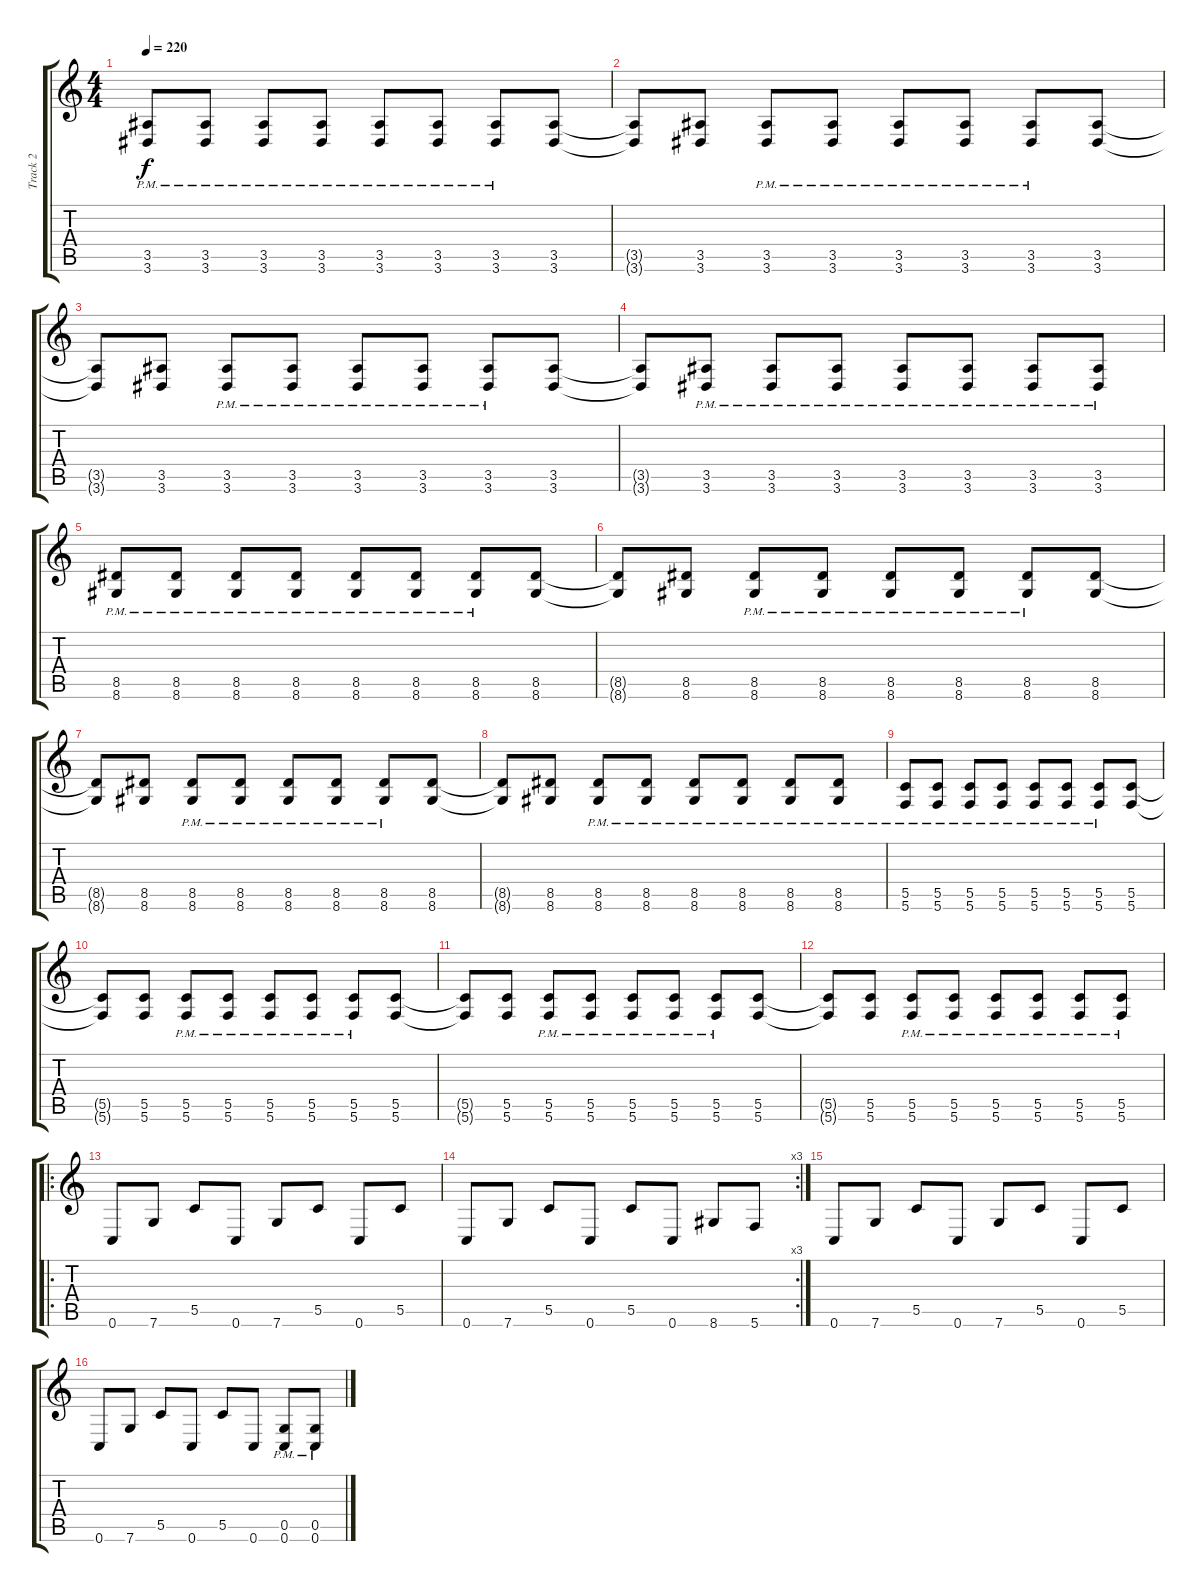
\track ("Track 2" "Track 2") {instrument distortionguitar}
\staff {score tabs}
\tuning (D4 A3 F3 C3 G2 C2) {hide}
\ts (4 4)
\tempo 220
\clef g2
\ks c
(3.5{pm} 3.6{pm}).8{dy f} (3.5{pm} 3.6{pm}).8 (3.5{pm} 3.6{pm}).8 (3.5{pm} 3.6{pm}).8 (3.5{pm} 3.6{pm}).8 (3.5{pm} 3.6{pm}).8 (3.5{pm} 3.6{pm}).8 (3.5 3.6).8 |
(3.5{t} 3.6{t}).8 (3.5 3.6).8 (3.5{pm} 3.6{pm}).8 (3.5{pm} 3.6{pm}).8 (3.5{pm} 3.6{pm}).8 (3.5{pm} 3.6{pm}).8 (3.5{pm} 3.6{pm}).8 (3.5 3.6).8 |
(3.5{t} 3.6{t}).8 (3.5 3.6).8 (3.5{pm} 3.6{pm}).8 (3.5{pm} 3.6{pm}).8 (3.5{pm} 3.6{pm}).8 (3.5{pm} 3.6{pm}).8 (3.5{pm} 3.6{pm}).8 (3.5 3.6).8 |
(3.5{t} 3.6{t}).8 (3.5{pm} 3.6{pm}).8 (3.5{pm} 3.6{pm}).8 (3.5{pm} 3.6{pm}).8 (3.5{pm} 3.6{pm}).8 (3.5{pm} 3.6{pm}).8 (3.5{pm} 3.6{pm}).8 (3.5{pm} 3.6{pm}).8 |
(8.5{pm} 8.6{pm}).8 (8.5{pm} 8.6{pm}).8 (8.5{pm} 8.6{pm}).8 (8.5{pm} 8.6{pm}).8 (8.5{pm} 8.6{pm}).8 (8.5{pm} 8.6{pm}).8 (8.5{pm} 8.6{pm}).8 (8.5 8.6).8 |
(8.5{t} 8.6{t}).8 (8.5 8.6).8 (8.5{pm} 8.6{pm}).8 (8.5{pm} 8.6{pm}).8 (8.5{pm} 8.6{pm}).8 (8.5{pm} 8.6{pm}).8 (8.5{pm} 8.6{pm}).8 (8.5 8.6).8 |
(8.5{t} 8.6{t}).8 (8.5 8.6).8 (8.5{pm} 8.6{pm}).8 (8.5{pm} 8.6{pm}).8 (8.5{pm} 8.6{pm}).8 (8.5{pm} 8.6{pm}).8 (8.5{pm} 8.6{pm}).8 (8.5 8.6).8 |
(8.5{t} 8.6{t}).8 (8.5 8.6).8 (8.5{pm} 8.6{pm}).8 (8.5{pm} 8.6{pm}).8 (8.5{pm} 8.6{pm}).8 (8.5{pm} 8.6{pm}).8 (8.5{pm} 8.6{pm}).8 (8.5{pm} 8.6{pm}).8 |
(5.5{pm} 5.6{pm}).8 (5.5{pm} 5.6{pm}).8 (5.5{pm} 5.6{pm}).8 (5.5{pm} 5.6{pm}).8 (5.5{pm} 5.6{pm}).8 (5.5{pm} 5.6{pm}).8 (5.5{pm} 5.6{pm}).8 (5.5 5.6).8 |
(5.5{t} 5.6{t}).8 (5.5 5.6).8 (5.5{pm} 5.6{pm}).8 (5.5{pm} 5.6{pm}).8 (5.5{pm} 5.6{pm}).8 (5.5{pm} 5.6{pm}).8 (5.5{pm} 5.6{pm}).8 (5.5 5.6).8 |
(5.5{t} 5.6{t}).8 (5.5 5.6).8 (5.5{pm} 5.6{pm}).8 (5.5{pm} 5.6{pm}).8 (5.5{pm} 5.6{pm}).8 (5.5{pm} 5.6{pm}).8 (5.5{pm} 5.6{pm}).8 (5.5 5.6).8 |
(5.5{t} 5.6{t}).8 (5.5 5.6).8 (5.5{pm} 5.6{pm}).8 (5.5{pm} 5.6{pm}).8 (5.5{pm} 5.6{pm}).8 (5.5{pm} 5.6{pm}).8 (5.5{pm} 5.6{pm}).8 (5.5{pm} 5.6{pm}).8 |
\ro
0.6.8 7.6.8 5.5.8 0.6.8 7.6.8 5.5.8 0.6.8 5.5.8 |
\rc 3
0.6.8 7.6.8 5.5.8 0.6.8 5.5.8 0.6.8 8.6.8 5.6.8 |
0.6.8 7.6.8 5.5.8 0.6.8 7.6.8 5.5.8 0.6.8 5.5.8 |
0.6.8 7.6.8 5.5.8 0.6.8 5.5.8 0.6.8 (0.5{pm} 0.6{pm}).8 (0.5{pm} 0.6{pm}).8
